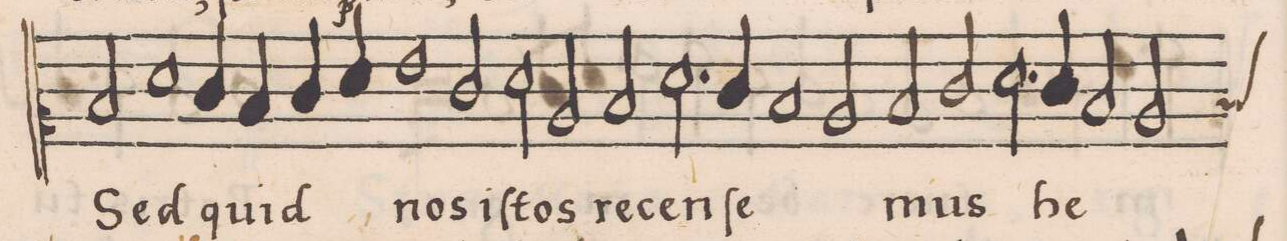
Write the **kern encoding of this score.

**kern	**text
*I"CANTVS	*
*clefC2	*
*k[]	*
*met(c)	*
*M2/1	*
2d/	Sed
1f	.
4e/	quid
4d/	.
=50	=50
4e/	.
4f/	.
1g	nos
2e/	iſ-
=51	=51
2f\	-tos
2c/	.
2d/	re-
2.f\	-cen-
=52	=52
4e/	-ſe-
1d	.
2c/	.
=53	=53
2d/	-mus
2e/	.
2.f\	he-
4e/	.
=54	=54
2d/	.
*custos:d	*
2c/	.
*-	*-
